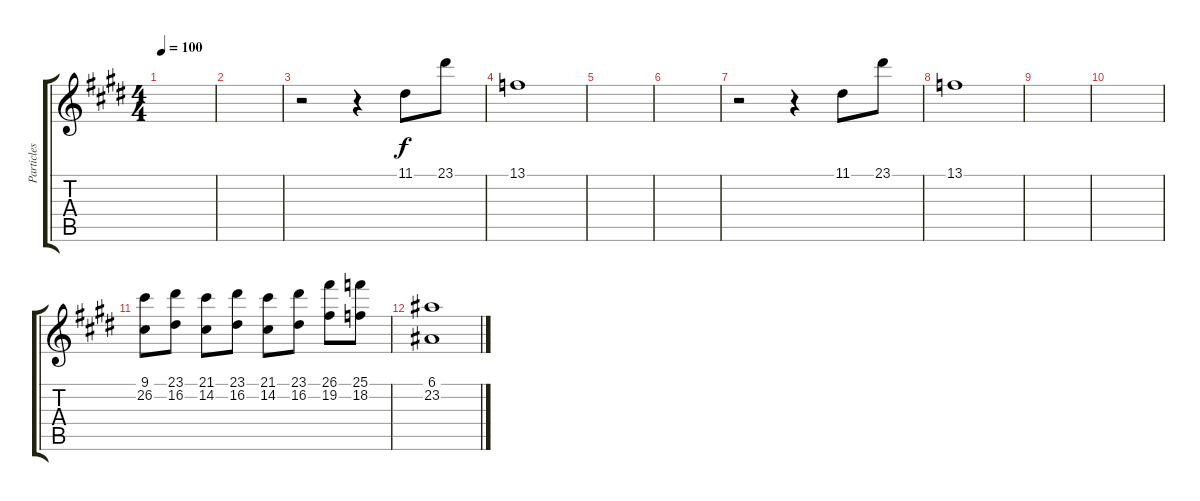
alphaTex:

\track ("Particles" "Particles") {instrument acousticgrandpiano}
\staff {score tabs}
\tuning (E4 B3 G3 D3 A2 E2) {hide}
\ts (4 4)
\tempo 100
\clef g2
\ks e
|
|
r.2 r.4 11.1.8 23.1.8 |
13.1.1 |
|
|
r.2 r.4 11.1.8 23.1.8 |
13.1.1 |
|
|
(9.1 26.2).8 (23.1 16.2).8 (21.1 14.2).8 (23.1 16.2).8 (21.1 14.2).8 (23.1 16.2).8 (26.1 19.2).8 (25.1 18.2).8 |
(6.1 23.2).1
